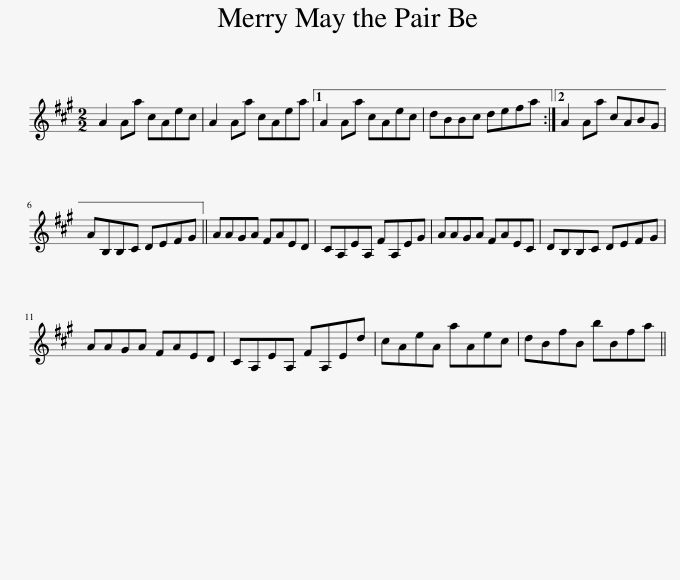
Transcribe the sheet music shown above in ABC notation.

X:1
L:1/8
M:2/2
I:linebreak $
K:A
V:1 treble
V:1
 A2 Aa cAec | A2 Aa cAea |1 A2 Aa cAec | dBBc defa :|2 A2 Aa cABG |$ %5
 AB,B,C DEFG || AAGA FAED | CA,EA, FA,EG | AAGA FAEC | DB,B,C DEFG |$ %10
 AAGA FAED | CA,EA, FA,Ed | cAeA aAec | dBfB bBfa || %14
